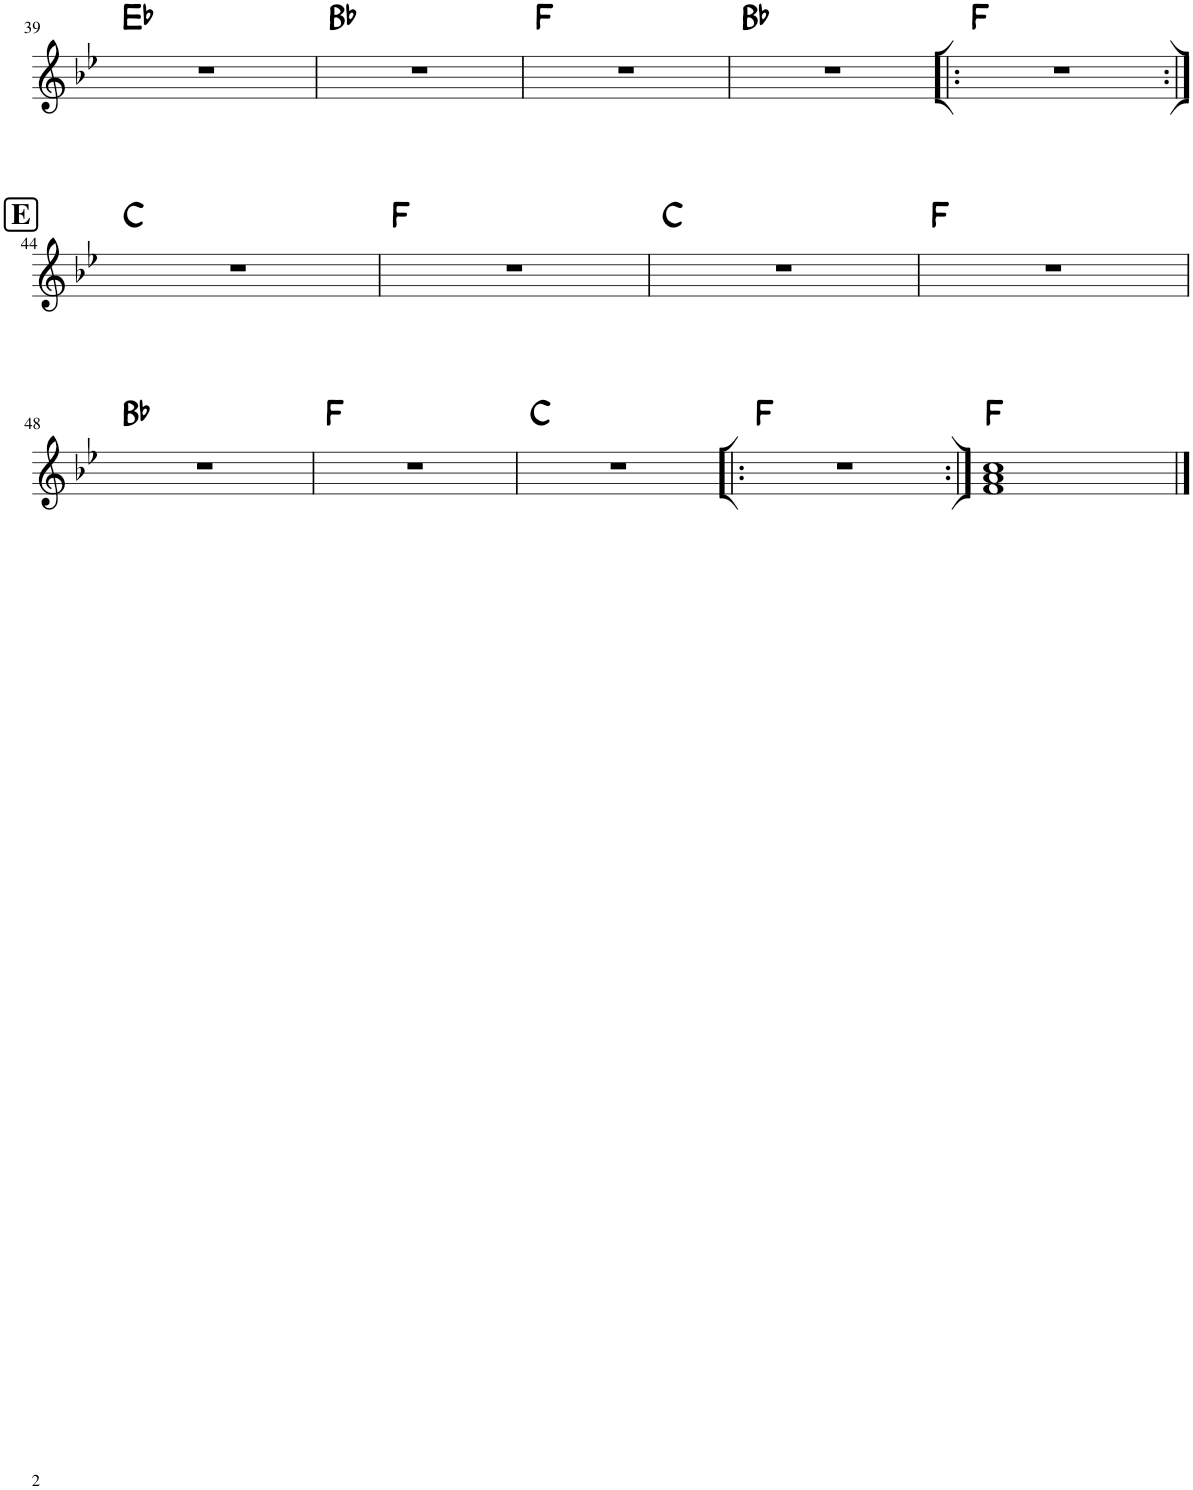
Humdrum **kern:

**kern	**harte
*part1	*part1
*staff1	*
*I"Piano	*
*I'Pno.	*
!!LO:PB:g=z
*clefG2	*
*k[b-e-]	*
*M4/4	*
=39	=39
1r	Eb:maj
=40	=40
1r	Bb:maj
=41	=41
1r	F:maj
=42	=42
1r	Bb:maj
=43!|:	=43!|:
1r	F:maj
!!LO:LB:g=z
!!LO:REH:place=s1:a:B:cj:fs=14:t=E
=44:|!	=44:|!
1r	C:maj
=45	=45
1r	F:maj
=46	=46
1r	C:maj
=47	=47
1r	F:maj
!!LO:LB:g=z
=48	=48
1r	Bb:maj
=49	=49
1r	F:maj
=50	=50
1r	C:maj
=51!|:	=51!|:
1r	F:maj
=52:|!	=52:|!
1f 1a 1cc	F:maj
==	==
*-	*-
